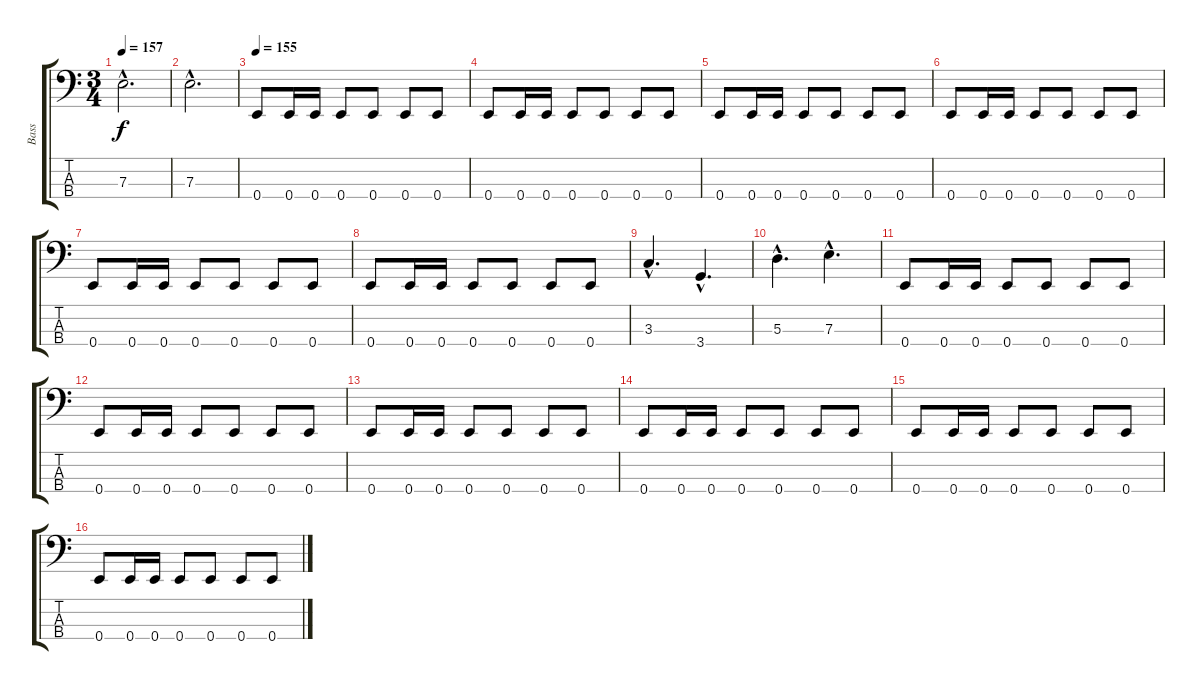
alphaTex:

\track ("Bass" "Bass") {instrument fretlessbass}
\staff {score tabs}
\tuning (G2 D2 A1 E1) {hide}
\ts (3 4)
\tempo 157
\clef f4
\ks c
7.3{hac}.2{d dy f} |
7.3{hac}.2{d} |
\tempo 155
0.4.8 0.4.16 0.4.16 0.4.8 0.4.8 0.4.8 0.4.8 |
0.4.8 0.4.16 0.4.16 0.4.8 0.4.8 0.4.8 0.4.8 |
0.4.8 0.4.16 0.4.16 0.4.8 0.4.8 0.4.8 0.4.8 |
0.4.8 0.4.16 0.4.16 0.4.8 0.4.8 0.4.8 0.4.8 |
0.4.8 0.4.16 0.4.16 0.4.8 0.4.8 0.4.8 0.4.8 |
0.4.8 0.4.16 0.4.16 0.4.8 0.4.8 0.4.8 0.4.8 |
3.3{hac}.4{d} 3.4{hac}.4{d} |
5.3{hac}.4{d} 7.3{hac}.4{d} |
0.4.8 0.4.16 0.4.16 0.4.8 0.4.8 0.4.8 0.4.8 |
0.4.8 0.4.16 0.4.16 0.4.8 0.4.8 0.4.8 0.4.8 |
0.4.8 0.4.16 0.4.16 0.4.8 0.4.8 0.4.8 0.4.8 |
0.4.8 0.4.16 0.4.16 0.4.8 0.4.8 0.4.8 0.4.8 |
0.4.8 0.4.16 0.4.16 0.4.8 0.4.8 0.4.8 0.4.8 |
0.4.8 0.4.16 0.4.16 0.4.8 0.4.8 0.4.8 0.4.8
